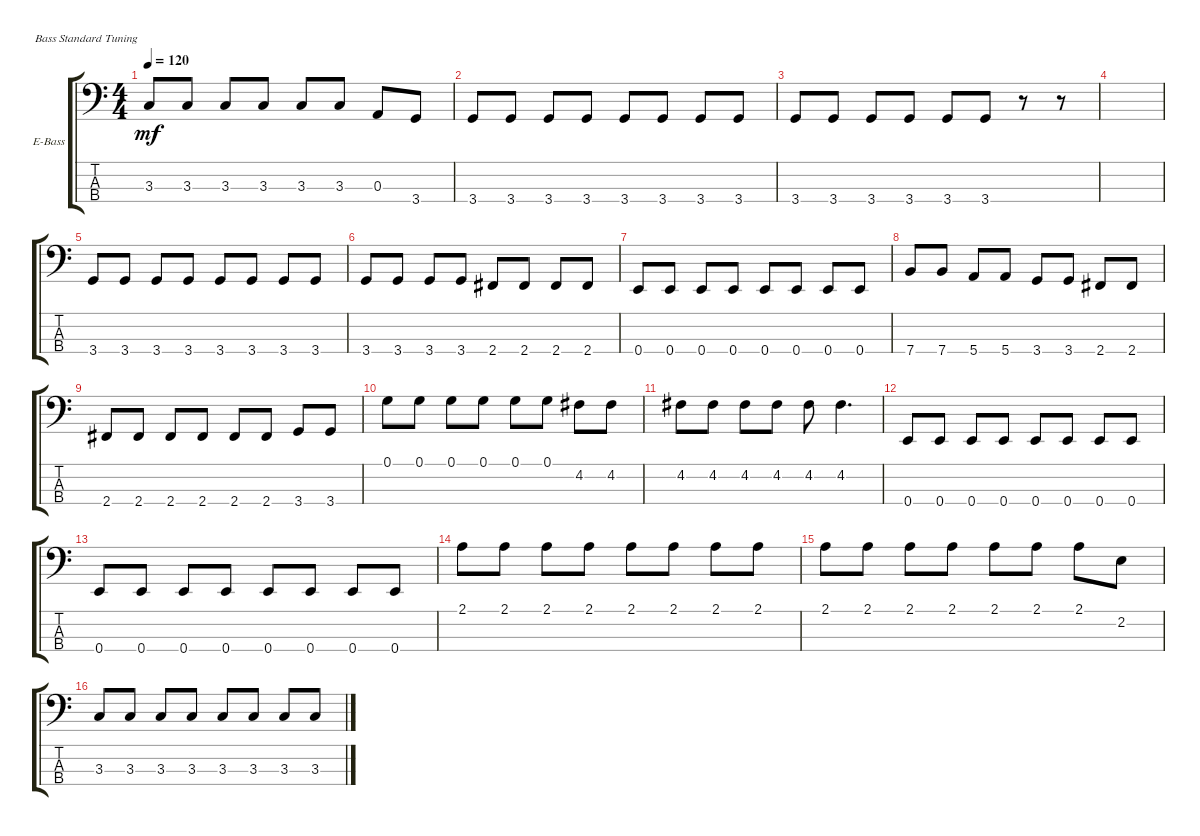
\defaultSystemsLayout 4
\bracketExtendMode groupsimilarinstruments
\firstSystemTrackNameOrientation horizontal
\otherSystemsTrackNameOrientation horizontal
\track ("Electric Bass" "E-Bass") {instrument electricbassfinger}
\staff {score tabs}
\tuning (G2 D2 A1 E1)
\ts (4 4)
\tempo 120
\clef f4
\scale
0.333333
\ks c
3.3.8{dy mf} 3.3.8 3.3.8 3.3.8 3.3.8 3.3.8 0.3.8 3.4.8 |
\scale
0.333333 3.4.8 3.4.8 3.4.8 3.4.8 3.4.8 3.4.8 3.4.8 3.4.8 |
\scale
0.333333 3.4.8 3.4.8 3.4.8 3.4.8 3.4.8 3.4.8 r.8 r.8 |
\scale
0.333333 |
\scale
0.333333 3.4.8 3.4.8 3.4.8 3.4.8 3.4.8 3.4.8 3.4.8 3.4.8 |
\scale
0.333333 3.4.8 3.4.8 3.4.8 3.4.8 2.4.8 2.4.8 2.4.8 2.4.8 |
\scale
0.333333 0.4.8 0.4.8 0.4.8 0.4.8 0.4.8 0.4.8 0.4.8 0.4.8 |
\scale
0.333333 7.4.8 7.4.8 5.4.8 5.4.8 3.4.8 3.4.8 2.4.8 2.4.8 |
\scale
0.333333 2.4.8 2.4.8 2.4.8 2.4.8 2.4.8 2.4.8 3.4.8 3.4.8 |
\scale
0.333333 0.1.8 0.1.8 0.1.8 0.1.8 0.1.8 0.1.8 4.2.8 4.2.8 |
\scale
0.333333 4.2.8 4.2.8 4.2.8 4.2.8 4.2.8 4.2.4{d} |
\scale
0.333333 0.4.8 0.4.8 0.4.8 0.4.8 0.4.8 0.4.8 0.4.8 0.4.8 |
\scale
0.333333 0.4.8 0.4.8 0.4.8 0.4.8 0.4.8 0.4.8 0.4.8 0.4.8 |
\scale
0.333333 2.1.8 2.1.8 2.1.8 2.1.8 2.1.8 2.1.8 2.1.8 2.1.8 |
\scale
0.333333 2.1.8 2.1.8 2.1.8 2.1.8 2.1.8 2.1.8 2.1.8 2.2.8 |
\scale
0.333333 3.3.8 3.3.8 3.3.8 3.3.8 3.3.8 3.3.8 3.3.8 3.3.8
